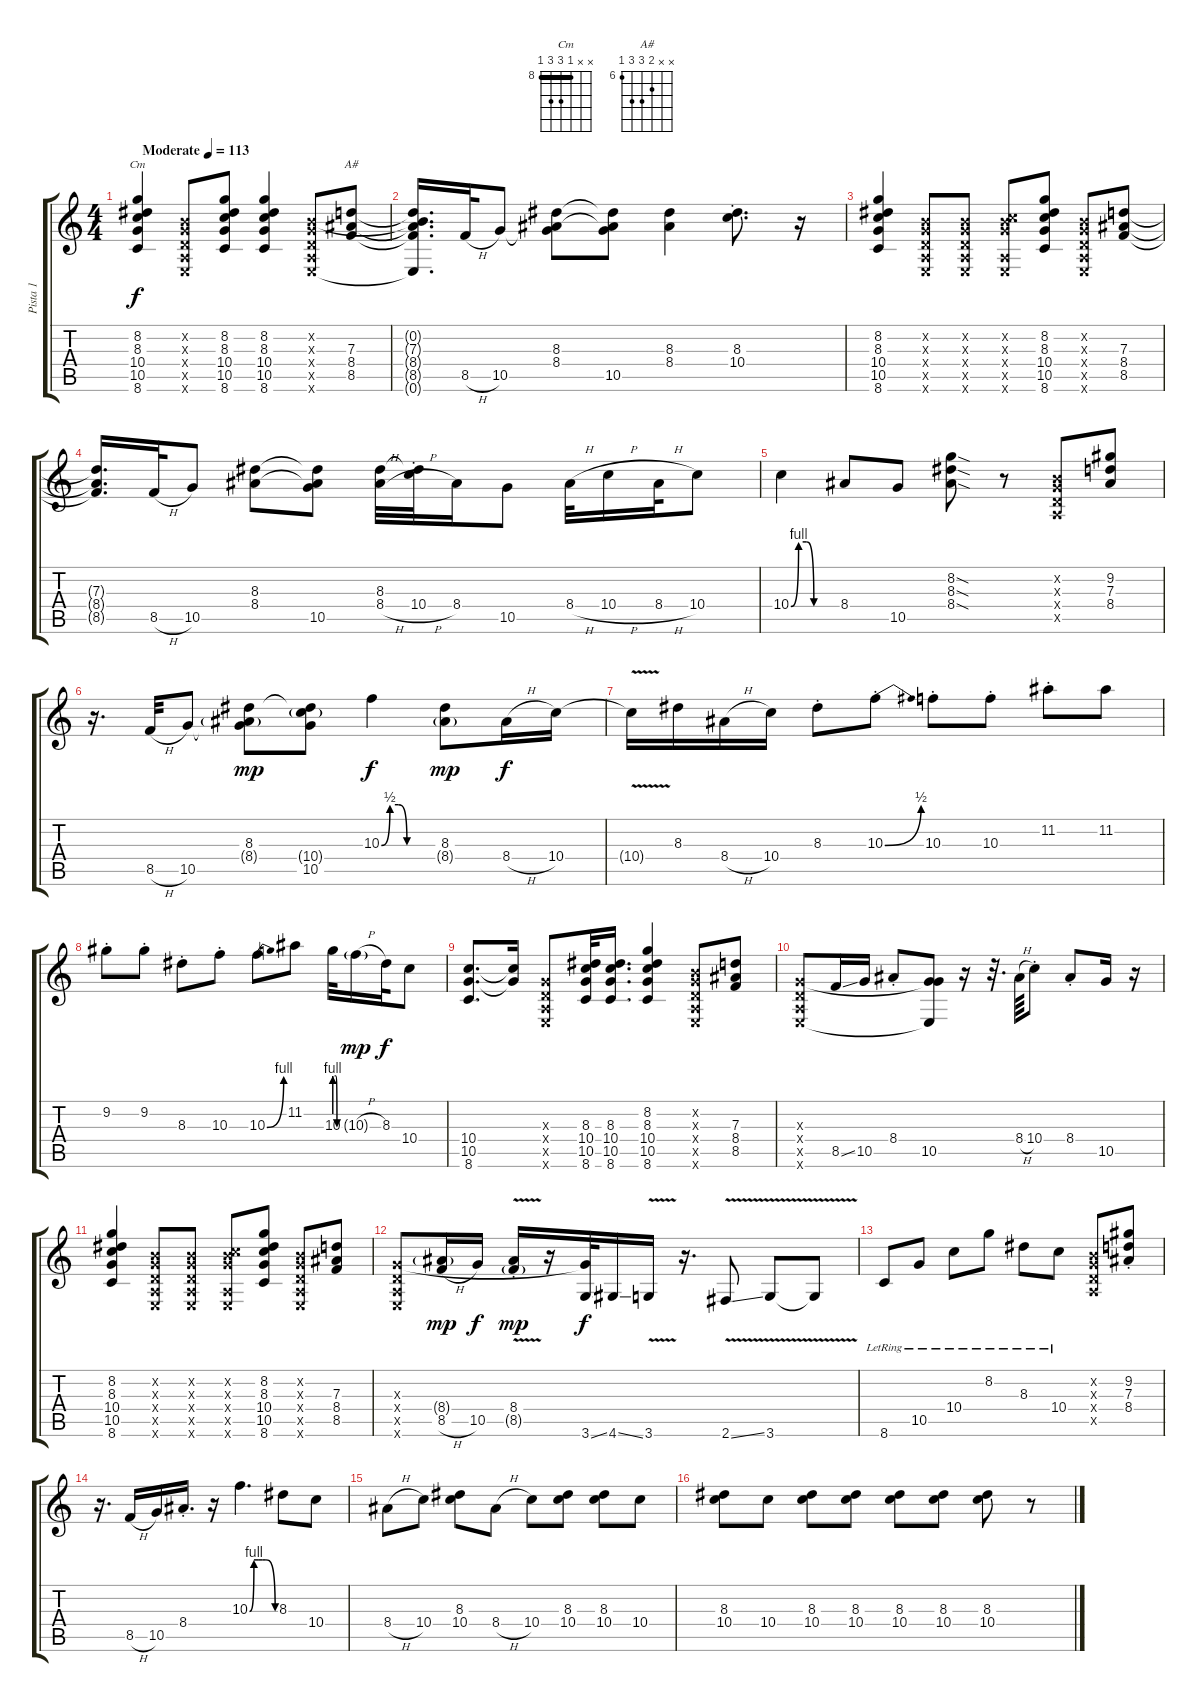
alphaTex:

\track ("Pista 1" "Pista 1") {instrument electricguitarjazz}
\staff {score tabs}
\tuning (E4 B3 G3 D3 A2 E2) {hide}
\chord ("Cm" x x 8 10 10 8) {firstfret 8 barre 8}
\chord ("A#" x x 7 8 8 6) {firstfret 6}
\ts (4 4)
\tempo (113 "Moderate")
\clef g2
\ks c
(8.2 8.3 10.4 10.5 8.6).4{ch "Cm" dy f instrument electricguitarjazz} (0.2{x} 0.3{x} 0.4{x} 0.5{x} 0.6{x}).8 (8.2 8.3 10.4 10.5 8.6).8 (8.2 8.3 10.4 10.5 8.6).4 (0.2{x} 0.3{x} 0.4{x} 0.5{x} 0.6{x}).8 (7.3 8.4 8.5).8{ch "A#"} |
(0.2{t} 7.3{t} 8.4{t} 8.5{t} 0.6{t}).16{d} 8.5{h}.32 10.5.8 (8.3 8.4 10.5{t}).8 (8.3{t} 8.4{t} 10.5).8 (8.3 8.4).4 (8.3{st} 10.4{st}).8{d} r.16 |
(8.2 8.3 10.4 10.5 8.6).4 (0.2{x} 0.3{x} 0.4{x} 0.5{x} 0.6{x}).8 (0.2{x} 0.3{x} 0.4{x} 0.5{x} 0.6{x}).8 (0.2{x} 0.3{x} 10.4{x} 0.5{x} 0.6{x}).8 (8.2 8.3 10.4 10.5 8.6).8 (0.2{x} 0.3{x} 0.4{x} 0.5{x} 0.6{x}).8 (7.3 8.4 8.5).8 |
(7.3{t} 8.4{t} 8.5{t}).16{d} 8.5{h}.32 10.5.8 (8.3 8.4).8 (8.3{t} 8.4{t} 10.5).8 (8.3 8.4{h}).32 (8.3{t} 10.4{h st}).32 8.4.16 10.5.8 8.4{h}.32 10.4{h}.16 8.4{h}.32 10.4.8 |
10.4{be (custom 0 0 10 4 20 4 30 0 60 0)}.4 8.4.8 10.5.8 (8.2{sod} 8.3{sod} 8.4{sod}).8 r.8 (0.2{x} 0.3{x} 0.4{x} 0.5{x}).8 (9.2 7.3 8.4).8 |
r.16{d} 8.5{h}.32 10.5.8 (8.3 8.4{g} 10.5{t}).8{dy mp} (8.3{t} 10.4{g} 10.5).8 10.3{be (custom 0 0 10 2 20 2 30 0 60 0)}.4{dy f} (8.3 8.4{g}).8{dy mp} 8.4{h}.16{dy f} 10.4.16 |
10.4{v t}.16 8.3.16 8.4{h}.16 10.4.16 8.3{st}.8 10.3{be (bend 0 0 60 2) st}.8 10.3{st}.8 10.3{st}.8 11.2{st}.8 11.2.8 |
9.2{st}.8 9.2{st}.8 8.3{st}.8 10.3{st}.8 10.3{be (bend 0 0 60 4)}.8 11.2.8 10.3{be (custom 0 4 15 4 30 0 60 0)}.32 10.3{h g}.16{dy mp} 8.3.32{dy f} 10.4.8 |
(10.4 10.5 8.6).8{d} (10.4{t} 10.5{t}).16 (0.3{x} 0.4{x} 0.5{x} 0.6{x}).8 (8.3 10.4 10.5 8.6).32 (8.3 10.4 10.5 8.6).16{d} (8.2 8.3 10.4 10.5 8.6).4 (0.2{x} 0.3{x} 0.4{x} 0.5{x} 0.6{x}).8 (7.3 8.4 8.5).8 |
(0.3{x} 0.4{x} 0.5{x} 0.6{x}).8 8.5{ss}.16 10.5.16 8.4{st}.8 (0.3{t} 10.5 0.6{t}).8 r.16 r.32{d} 8.4{h}.64 10.4{st}.8 8.4{st}.8 10.5.16 r.16 |
(8.2 8.3 10.4 10.5 8.6).4 (0.2{x} 0.3{x} 0.4{x} 0.5{x} 0.6{x}).8 (0.2{x} 0.3{x} 0.4{x} 0.5{x} 0.6{x}).8 (0.2{x} 0.3{x} 10.4{x} 0.5{x} 0.6{x}).8 (8.2 8.3 10.4 10.5 8.6).8 (0.2{x} 0.3{x} 0.4{x} 0.5{x} 0.6{x}).8 (7.3 8.4 8.5).8 |
(0.3{x} 0.4{x} 0.5{x} 0.6{x}).8 (8.4{g} 8.5{h}).16{dy mp} 10.5.16{dy f} (8.4{v st} 8.5{g}).16{dy mp} r.16 (0.3{t} 3.6{ss}).32{dy f} 4.6{ss}.16 3.6{v}.16 r.16{d} 2.6{v ss}.8 3.6{v}.8 3.6{t}.8 |
8.6{lr}.8 10.5{lr}.8 10.4{lr}.8 8.2{lr}.8 8.3{lr}.8 10.4{lr}.8 (0.2{x} 0.3{x} 0.4{x} 0.5{x}).8 (9.2{st} 7.3{st} 8.4{st}).8 |
r.16{d} 8.5{h}.16 10.5.16 8.4{st}.16{d} r.16 10.3{be (custom 0 0 10 4 20 4 30 4 38 4 60 0)}.4{d} 8.3.8 10.4.8 |
8.4{h}.8 10.4.8 (8.3 10.4).8 8.4{h}.8 10.4.8 (8.3 10.4).8 (8.3 10.4).8 10.4.8 |
(8.3 10.4).8 10.4.8 (8.3 10.4).8 (8.3 10.4).8 (8.3 10.4).8 (8.3 10.4).8 (8.3 10.4).8 r.8
